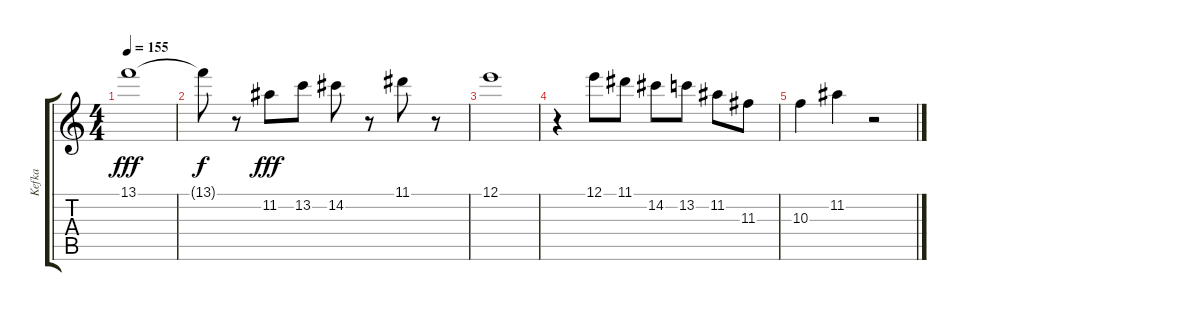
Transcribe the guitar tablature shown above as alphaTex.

\track ("Kefka" "Kefka") {instrument overdrivenguitar}
\staff {score tabs}
\tuning (E4 B3 G3 D3 A2 E2) {hide}
\ts (4 4)
\tempo 155
\clef g2
\ks c
13.1.1{dy fff} |
13.1{t}.8{dy f} r.8 11.2.8{dy fff} 13.2.8 14.2.8 r.8 11.1.8 r.8 |
12.1.1 |
r.4 12.1.8 11.1.8 14.2.8 13.2.8 11.2.8 11.3.8 |
10.3.4 11.2.4 r.2
